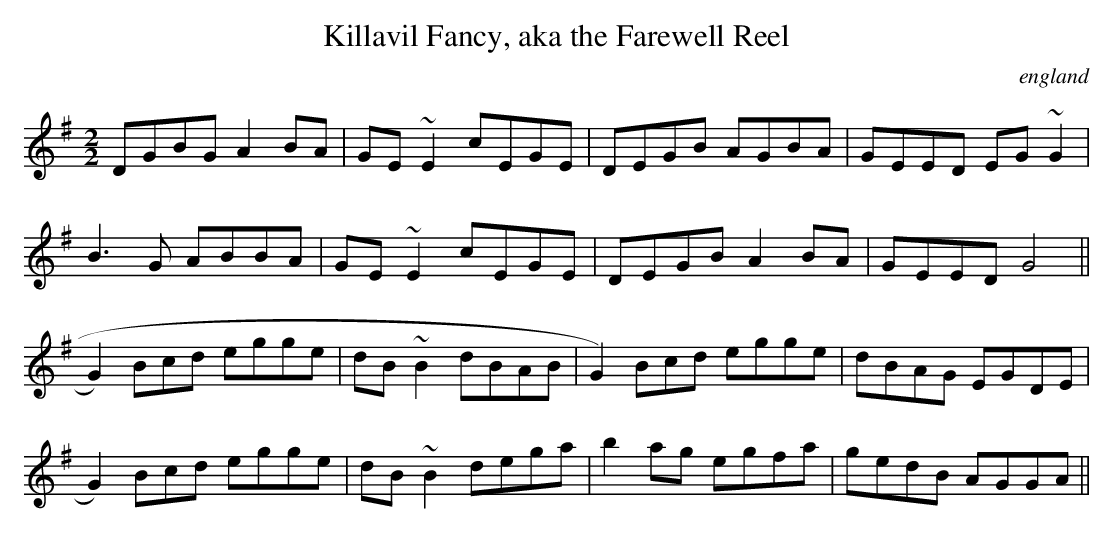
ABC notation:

X:1
T:Killavil Fancy, aka the Farewell Reel
O:england
M:2/2
L:1/8
K:G
DGBG A2BA|GE~E2 cEGE|DEGB AGBA|GEED EG~G2|
B3G ABBA|GE~E2 cEGE|DEGB A2BA|GEED G4||
G2 3)Bcd egge|dB~B2 dBAB|G2 3)Bcd egge|dBAG EGDE|
G2 3)Bcd egge|dB~B2 dega|b2ag egfa|gedB AGGA||
